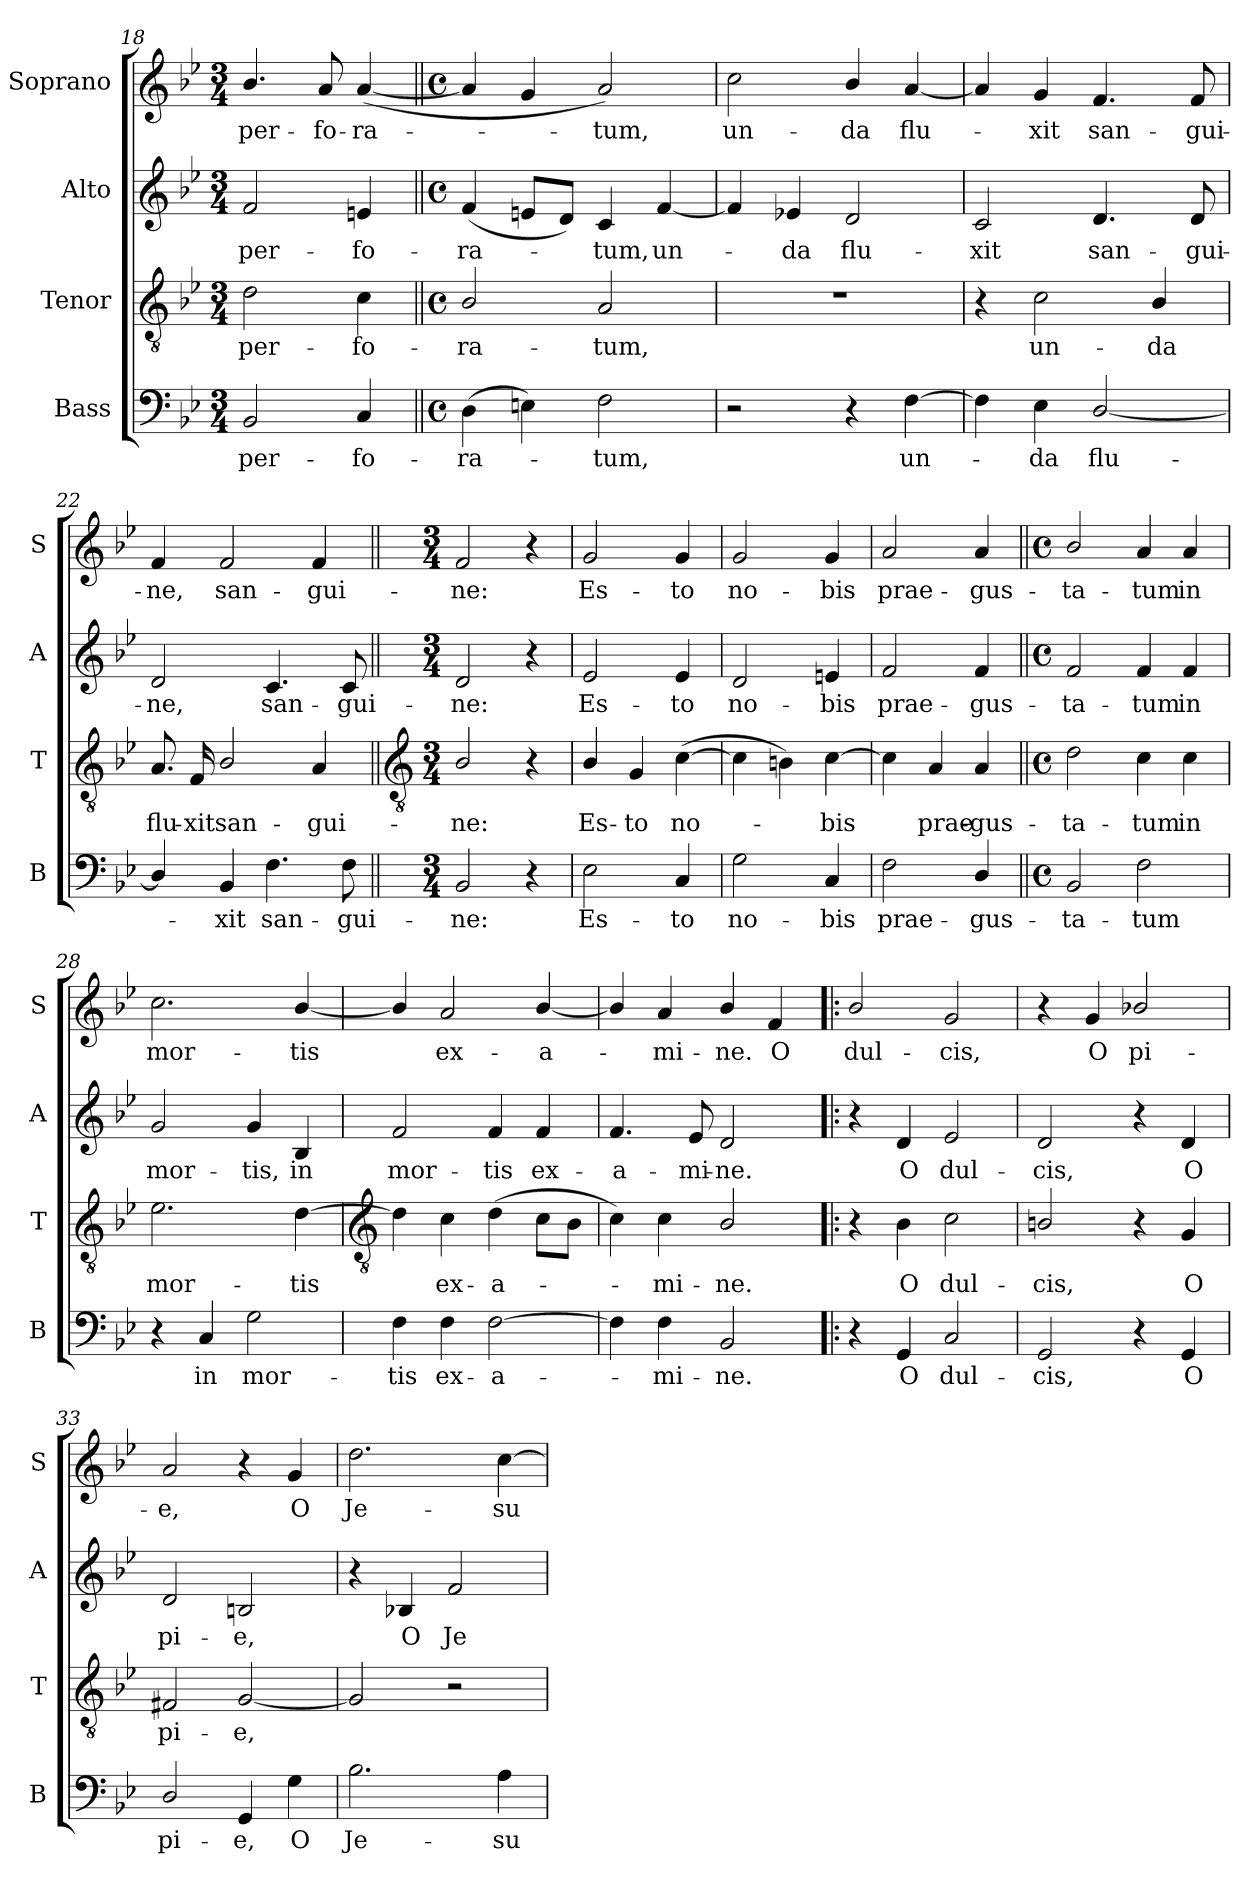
**kern	**text	**kern	**text	**kern	**text	**kern	**text
*part4	*part4	*part3	*part3	*part2	*part2	*part1	*part1
*staff4	*staff4	*staff3	*staff3	*staff2	*staff2	*staff1	*staff1
*I"Bass	*	*I"Tenor	*	*I"Alto	*	*I"Soprano	*
*I'B	*	*I'T	*	*I'A	*	*I'S	*
*clefF4	*	*clefGv2	*	*clefG2	*	*clefG2	*
*k[b-e-]	*	*k[b-e-]	*	*k[b-e-]	*	*k[b-e-]	*
*B-:	*	*B-:	*	*B-:	*	*B-:	*
*M3/4	*	*M3/4	*	*M3/4	*	*M3/4	*
=18	=18	=18	=18	=18	=18	=18	=18
!	!LO:LY:b	!	!LO:LY:b	!	!LO:LY:b	!	!LO:LY:b
2BB-	per-	2d	per-	2f	per-	4.b-/	per-
!	!	!	!	!	!	!	!LO:LY:b
.	.	.	.	.	.	8a	-fo-
!	!LO:LY:b	!	!LO:LY:b	!	!LO:LY:b	!	!LO:LY:b
4C	-fo-	4c	-fo-	4en	-fo-	(<[4a	-ra-
=19||	=19||	=19||	=19||	=19||	=19||	=19||	=19||
*M4/4	*	*M4/4	*	*M4/4	*	*M4/4	*
*met(c)	*	*met(c)	*	*met(c)	*	*met(c)	*
!	!LO:LY:b	!	!LO:LY:b	!	!LO:LY:b	!	!
(>4D	-ra-	2B-/	-ra-	(<4f	-ra-	4a]	.
4En)	.	.	.	8enL	.	4g	.
.	.	.	.	8dJ)	.	.	.
!	!LO:LY:b	!	!LO:LY:b	!	!LO:LY:b	!	!LO:LY:b
2F	tum,	2A	-tum,	4c	tum,	2a)	tum,
!	!	!	!	!	!LO:LY:b	!	!
.	.	.	.	[4f	un-	.	.
=20	=20	=20	=20	=20	=20	=20	=20
!	!	!	!	!	!	!	!LO:LY:b
2r	.	1r	.	4f]	.	2cc	un-
!	!	!	!	!	!LO:LY:b	!	!
.	.	.	.	4e-X	da	.	.
!	!	!	!	!	!LO:LY:b	!	!LO:LY:b
4r	.	.	.	2d	flu-	4b-/	-da
!	!LO:LY:b	!	!	!	!	!	!LO:LY:b
[4F	un-	.	.	.	.	[4a	flu-
=21	=21	=21	=21	=21	=21	=21	=21
!	!	!	!	!	!LO:LY:b	!	!
4F]	.	4r	.	2c	-xit	4a]	.
!	!LO:LY:b	!	!LO:LY:b	!	!	!	!LO:LY:b
4E-	da	2c	un-	.	.	4g	xit
!	!LO:LY:b	!	!	!	!LO:LY:b	!	!LO:LY:b
[2D/	flu-	.	.	4.d	san-	4.f	san-
!	!	!	!LO:LY:b	!	!	!	!
.	.	4B-/	-da	.	.	.	.
!	!	!	!	!	!LO:LY:b	!	!LO:LY:b
.	.	.	.	8d	-gui-	8f	-gui-
=22	=22	=22	=22	=22	=22	=22	=22
!	!	!	!LO:LY:b	!	!LO:LY:b	!	!LO:LY:b
4D/]	.	8.A	flu-	2d	-ne,	4f	-ne,
!	!	!	!LO:LY:b	!	!	!	!
.	.	16F	-xit	.	.	.	.
!	!LO:LY:b	!	!LO:LY:b	!	!	!	!LO:LY:b
4BB-	xit	2B-/	san-	.	.	2f	san-
!	!LO:LY:b	!	!	!	!LO:LY:b	!	!
4.F	san-	.	.	4.c	san-	.	.
!	!	!	!LO:LY:b	!	!	!	!LO:LY:b
.	.	4A	-gui-	.	.	4f	-gui-
!	!LO:LY:b	!	!	!	!LO:LY:b	!	!
8F	-gui-	.	.	8c	-gui-	.	.
!!LO:LB:g=z
=23||	=23||	=23||	=23||	=23||	=23||	=23||	=23||
*	*	*clefGv2	*	*	*	*	*
*M3/4	*	*M3/4	*	*M3/4	*	*M3/4	*
!	!LO:LY:b	!	!LO:LY:b	!	!LO:LY:b	!	!LO:LY:b
2BB-	-ne:	2B-/	-ne:	2d	-ne:	2f	-ne:
4r	.	4r	.	4r	.	4r	.
=24	=24	=24	=24	=24	=24	=24	=24
!	!LO:LY:b	!	!LO:LY:b	!	!LO:LY:b	!	!LO:LY:b
2E-	Es-	4B-/	Es-	2e-	Es-	2g	Es-
!	!	!	!LO:LY:b	!	!	!	!
.	.	4G	-to	.	.	.	.
!	!LO:LY:b	!	!LO:LY:b	!	!LO:LY:b	!	!LO:LY:b
4C	-to	(>[4c	no-	4e-	-to	4g	-to
=25	=25	=25	=25	=25	=25	=25	=25
!	!LO:LY:b	!	!	!	!LO:LY:b	!	!LO:LY:b
2G	no-	4c]	.	2d	no-	2g	no-
.	.	4Bn)	.	.	.	.	.
!	!LO:LY:b	!	!LO:LY:b	!	!LO:LY:b	!	!LO:LY:b
4C	-bis	[4c	bis	4en	-bis	4g	-bis
=26	=26	=26	=26	=26	=26	=26	=26
!	!LO:LY:b	!	!	!	!LO:LY:b	!	!LO:LY:b
2F	prae-	4c]	.	2f	prae-	2a	prae-
!	!	!	!LO:LY:b	!	!	!	!
.	.	4A	prae-	.	.	.	.
!	!LO:LY:b	!	!LO:LY:b	!	!LO:LY:b	!	!LO:LY:b
4D/	-gus-	4A	-gus-	4f	-gus-	4a	-gus-
=27||	=27||	=27||	=27||	=27||	=27||	=27||	=27||
*M4/4	*	*M4/4	*	*M4/4	*	*M4/4	*
*met(c)	*	*met(c)	*	*met(c)	*	*met(c)	*
!	!LO:LY:b	!	!LO:LY:b	!	!LO:LY:b	!	!LO:LY:b
2BB-	-ta-	2d	-ta-	2f	-ta-	2b-/	-ta-
!	!LO:LY:b	!	!LO:LY:b	!	!LO:LY:b	!	!LO:LY:b
2F	-tum	4c	-tum	4f	-tum	4a	-tum
!	!	!	!LO:LY:b	!	!LO:LY:b	!	!LO:LY:b
.	.	4c	in	4f	in	4a	in
=28	=28	=28	=28	=28	=28	=28	=28
!	!	!	!LO:LY:b	!	!LO:LY:b	!	!LO:LY:b
4r	.	2.e-	mor-	2g	mor-	2.cc	mor-
!	!LO:LY:b	!	!	!	!	!	!
4C	in	.	.	.	.	.	.
!	!LO:LY:b	!	!	!	!LO:LY:b	!	!
2G	mor-	.	.	4g	-tis,	.	.
!	!	!	!LO:LY:b	!	!LO:LY:b	!	!LO:LY:b
.	.	[4d	-tis	4B-	in	[4b-/	-tis
!!LO:LB:g=z
=29	=29	=29	=29	=29	=29	=29	=29
*	*	*clefGv2	*	*	*	*	*
!	!LO:LY:b	!	!	!	!LO:LY:b	!	!
4F	-tis	4d]	.	2f	mor-	4b-/]	.
!	!LO:LY:b	!	!LO:LY:b	!	!	!	!LO:LY:b
4F	ex-	4c	ex-	.	.	2a	ex-
!	!LO:LY:b	!	!LO:LY:b	!	!LO:LY:b	!	!
[2F	-a-	(>4d	-a-	4f	-tis	.	.
!	!	!	!	!	!LO:LY:b	!	!LO:LY:b
.	.	8cL	.	4f	ex-	[4b-/	-a-
.	.	8B-J	.	.	.	.	.
=30	=30	=30	=30	=30	=30	=30	=30
!	!	!	!	!	!LO:LY:b	!	!
4F]	.	4c)	.	4.f	-a-	4b-/]	.
!	!LO:LY:b	!	!LO:LY:b	!	!	!	!LO:LY:b
4F	mi-	4c	mi-	.	.	4a	mi-
!	!	!	!	!	!LO:LY:b	!	!
.	.	.	.	8e-	-mi-	.	.
!	!LO:LY:b	!	!LO:LY:b	!	!LO:LY:b	!	!LO:LY:b
2BB-	-ne.	2B-/	-ne.	2d	-ne.	4b-/	-ne.
!	!	!	!	!	!	!	!LO:LY:b
.	.	.	.	.	.	4f	O
=31!|:	=31!|:	=31!|:	=31!|:	=31!|:	=31!|:	=31!|:	=31!|:
!	!	!	!	!	!	!	!LO:LY:b
4r	.	4r	.	4r	.	2b-/	dul-
!	!LO:LY:b	!	!LO:LY:b	!	!LO:LY:b	!	!
4GG	O	4B-	O	4d	O	.	.
!	!LO:LY:b	!	!LO:LY:b	!	!LO:LY:b	!	!LO:LY:b
2C	dul-	2c	dul-	2e-	dul-	2g	-cis,
=32	=32	=32	=32	=32	=32	=32	=32
!	!LO:LY:b	!	!LO:LY:b	!	!LO:LY:b	!	!
2GG	-cis,	2Bn/	-cis,	2d	-cis,	4r	.
!	!	!	!	!	!	!	!LO:LY:b
.	.	.	.	.	.	4g	O
!	!	!	!	!	!	!	!LO:LY:b
4r	.	4r	.	4r	.	2b-X/	pi-
!	!LO:LY:b	!	!LO:LY:b	!	!LO:LY:b	!	!
4GG	O	4G	O	4d	O	.	.
=33	=33	=33	=33	=33	=33	=33	=33
!	!LO:LY:b	!	!LO:LY:b	!	!LO:LY:b	!	!LO:LY:b
2D/	pi-	2F#X	pi-	2d	pi-	2a	-e,
!	!LO:LY:b	!	!LO:LY:b	!	!LO:LY:b	!	!
4GG	-e,	[2G	-e,	2Bn	-e,	4r	.
!	!LO:LY:b	!	!	!	!	!	!LO:LY:b
4G	O	.	.	.	.	4g	O
=34	=34	=34	=34	=34	=34	=34	=34
!	!LO:LY:b	!	!	!	!	!	!LO:LY:b
2.B-	Je-	2G]	.	4r	.	2.dd	Je-
!	!	!	!	!	!LO:LY:b	!	!
.	.	.	.	4B-X	O	.	.
!	!	!	!	!	!LO:LY:b	!	!
.	.	2r	.	2f	Je-	.	.
!	!LO:LY:b	!	!	!	!	!	!LO:LY:b
4A	-su	.	.	.	.	[4cc	-su
=	=	=	=	=	=	=	=
*-	*-	*-	*-	*-	*-	*-	*-
